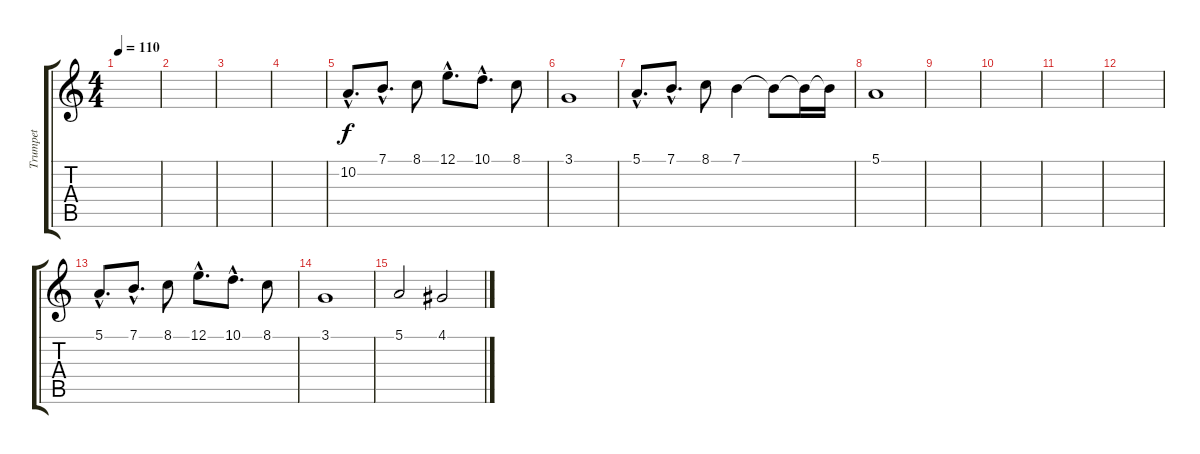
\track ("Trumpet" "Trumpet") {instrument brasssection}
\staff {score tabs}
\tuning (E4 B3 G3 D3 A2 E2) {hide}
\ts (4 4)
\tempo 110
\clef g2
\ks c
|
|
|
|
10.2{hac}.8{d} 7.1{hac}.8{d} 8.1.8 12.1{hac}.8{d} 10.1{hac}.8{d} 8.1.8 |
3.1.1 |
5.1{hac}.8{d} 7.1{hac}.8{d} 8.1.8 7.1.4 7.1{t}.8 7.1{t}.16 7.1{t}.16 |
5.1.1 |
|
|
|
|
5.1{hac}.8{d} 7.1{hac}.8{d} 8.1.8 12.1{hac}.8{d} 10.1{hac}.8{d} 8.1.8 |
3.1.1 |
5.1.2 4.1.2
